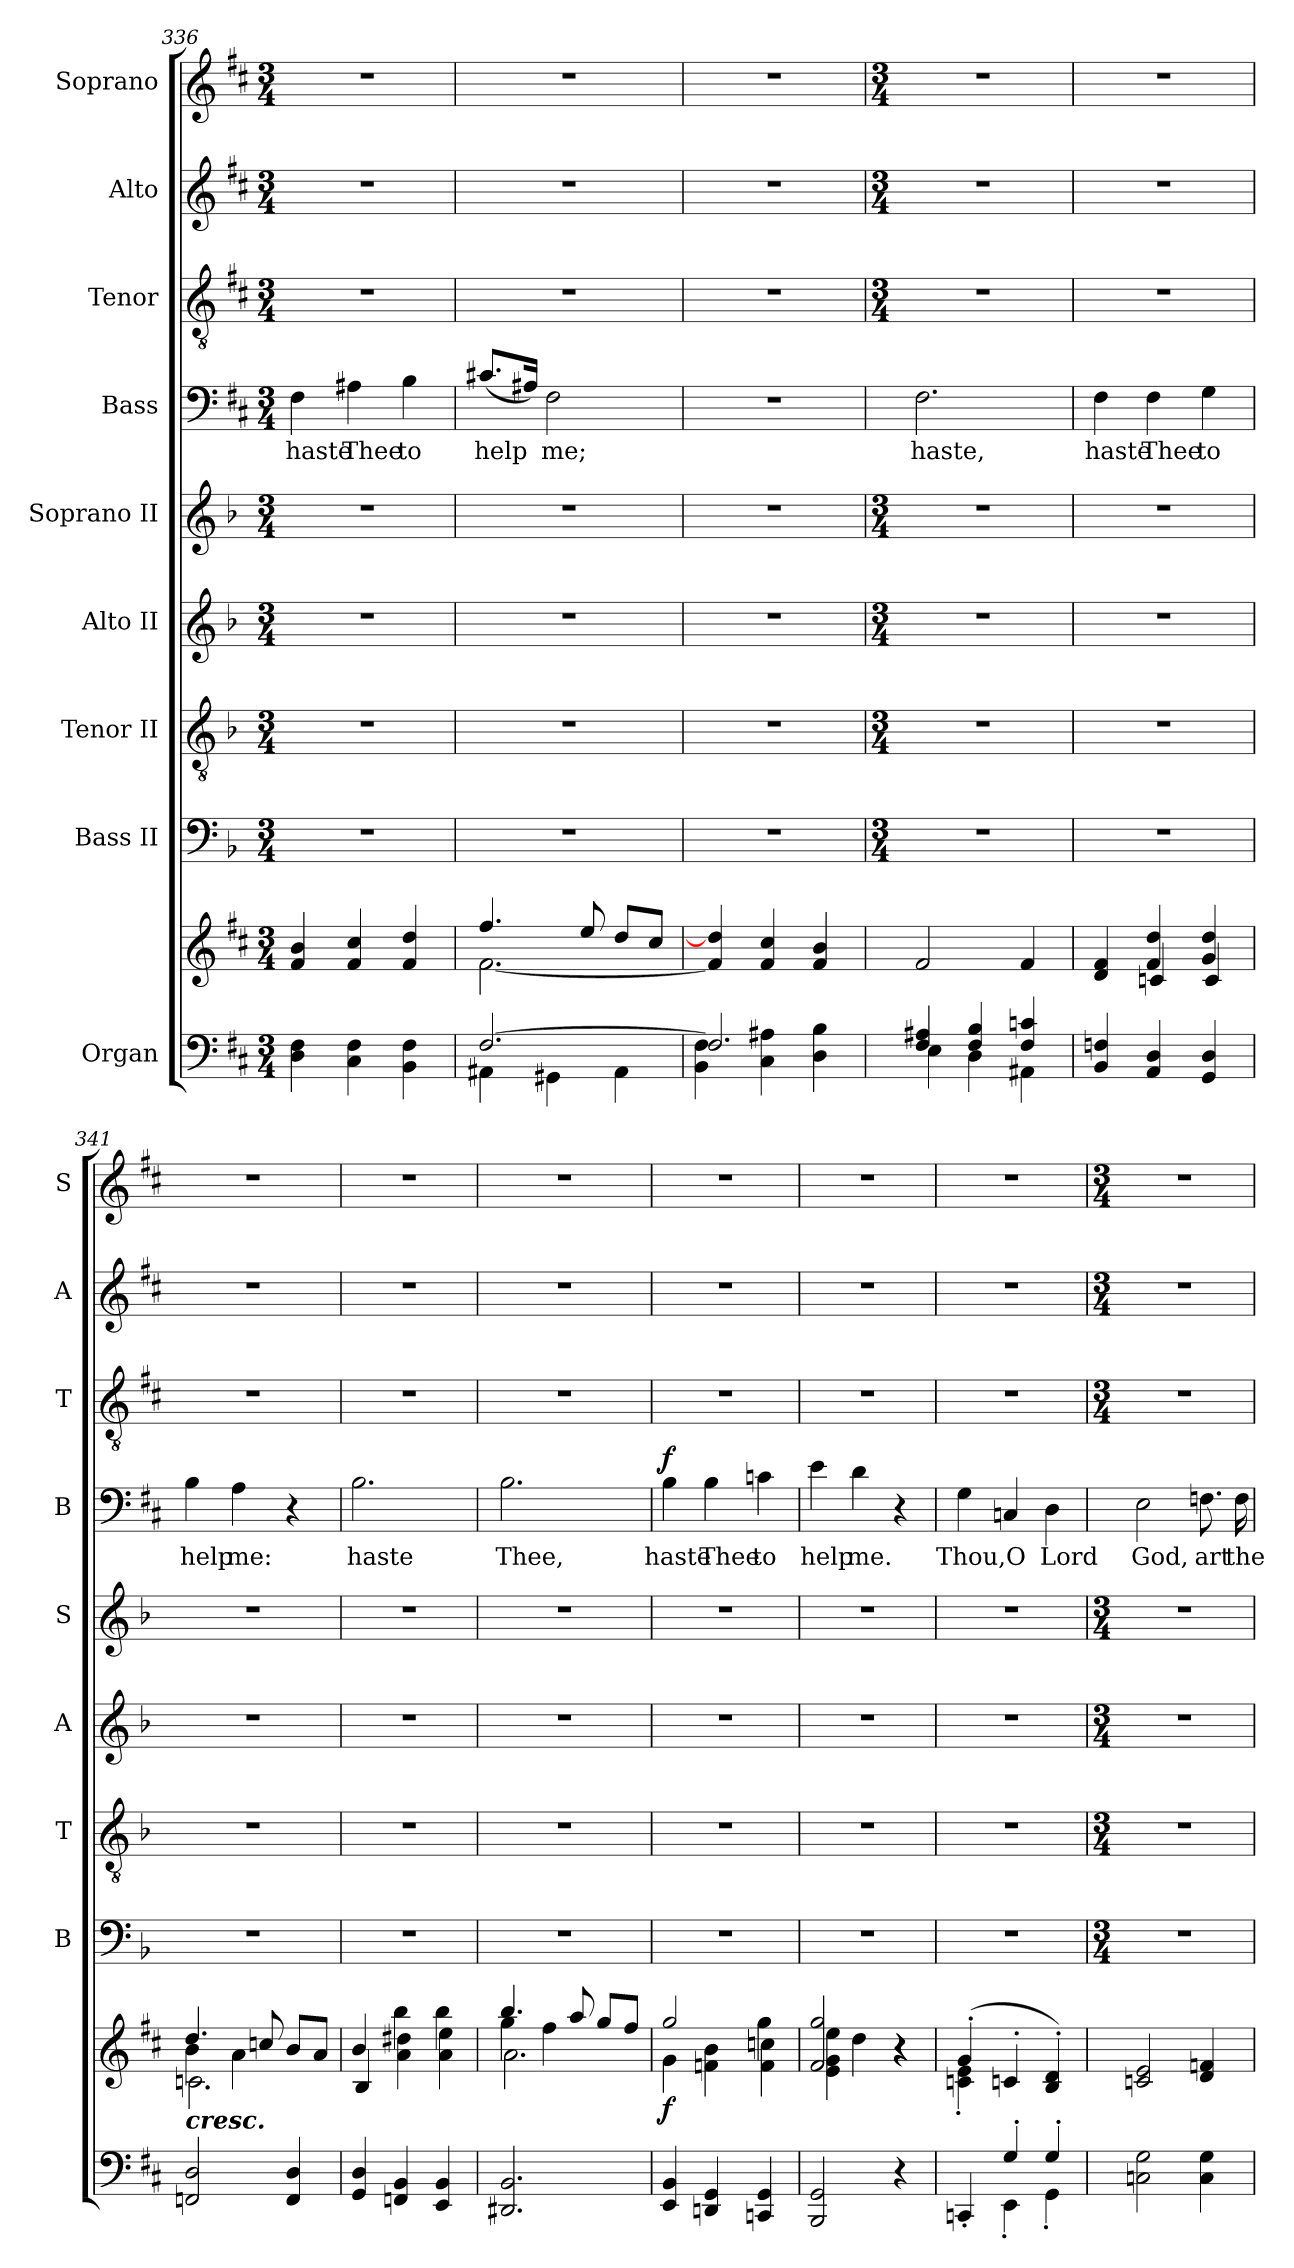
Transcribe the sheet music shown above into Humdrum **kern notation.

**kern	**kern	**dynam	**kern	**kern	**kern	**kern	**kern	**text	**dynam	**kern	**kern	**kern
*part9	*part9	*part9	*part8	*part7	*part6	*part5	*part4	*part4	*part4	*part3	*part2	*part1
*staff10	*staff9	*staff9/10	*staff8	*staff7	*staff6	*staff5	*staff4	*staff4	*staff4	*staff3	*staff2	*staff1
*I"Organ	*	*	*I"Bass II	*I"Tenor II	*I"Alto II	*I"Soprano II	*I"Bass	*	*	*I"Tenor	*I"Alto	*I"Soprano
*	*	*	*I'B	*I'T	*I'A	*I'S	*I'B	*	*	*I'T	*I'A	*I'S
*clefF4	*clefG2	*	*clefF4	*clefGv2	*clefG2	*clefG2	*clefF4	*	*	*clefGv2	*clefG2	*clefG2
*k[f#c#]	*k[f#c#]	*	*k[b-]	*k[b-]	*k[b-]	*k[b-]	*k[f#c#]	*	*	*k[f#c#]	*k[f#c#]	*k[f#c#]
*D:	*D:	*	*F:	*F:	*F:	*F:	*D:	*	*	*D:	*D:	*D:
*M3/4	*M3/4	*	*M3/4	*M3/4	*M3/4	*M3/4	*M3/4	*	*	*M3/4	*M3/4	*M3/4
=336	=336	=336	=336	=336	=336	=336	=336	=336	=336	=336	=336	=336
*^	*^	*	*	*	*	*	*	*	*	*	*	*
*	*	*	*^	*	*	*	*	*	*	*	*	*	*	*
!	!	!	!	!LO:N:vis=1	!	!	!	!	!	!	!LO:LY:b	!	!	!	!
4D\ 4F#\	2.ryy	4f#/ 4b/	2.ryy	2.ryy	.	2.r	2.r	2.r	2.r	4F#	haste	.	2.r	2.r	2.r
!	!	!	!	!	!	!	!	!	!	!	!LO:LY:b	!	!	!	!
4C#\ 4F#\	.	4f#/ 4cc#/	.	.	.	.	.	.	.	4A#X	Thee	.	.	.	.
!	!	!	!	!	!	!	!	!	!	!	!LO:LY:b	!	!	!	!
4BB\ 4F#\	.	4f#/ 4dd/	.	.	.	.	.	.	.	4B\	to	.	.	.	.
=337	=337	=337	=337	=337	=337	=337	=337	=337	=337	=337	=337	=337	=337	=337	=337
!	!	!	!	!LO:N:vis=1	!	!	!	!	!	!	!LO:LY:b	!	!	!	!
[2.F#/	4AA#X\	4.ff#/	[2.f#\	2.ryy	.	2.r	2.r	2.r	2.r	(>8.c#X\L	help	.	2.r	2.r	2.r
.	.	.	.	.	.	.	.	.	.	16A#X/J)	.	.	.	.	.
!	!	!	!	!	!	!	!	!	!	!	!LO:LY:b	!	!	!	!
.	4GG#X\	.	.	.	.	.	.	.	.	2F#	me;	.	.	.	.
.	.	8ee/	.	.	.	.	.	.	.	.	.	.	.	.	.
.	4AA#\	8dd/L	.	.	.	.	.	.	.	.	.	.	.	.	.
.	.	8cc#/J	.	.	.	.	.	.	.	.	.	.	.	.	.
=338	=338	=338	=338	=338	=338	=338	=338	=338	=338	=338	=338	=338	=338	=338	=338
!	!	!	!LO:N:vis=1	!	!	!	!	!	!	!LO:N:vis=1	!	!	!	!	!
2.F#/]	4BB\ 4F#\	2.ryy	2.ryy	4f#/] 4dd/]	.	2.r	2.r	2.r	2.r	2.r	.	.	2.r	2.r	2.r
.	4C#\ 4A#X\	.	.	4f#/ 4cc#/	.	.	.	.	.	.	.	.	.	.	.
.	4D\ 4B\	.	.	4f#/ 4b/	.	.	.	.	.	.	.	.	.	.	.
!!LO:LB:g=z
=339	=339	=339	=339	=339	=339	=339	=339	=339	=339	=339	=339	=339	=339	=339	=339
*	*	*	*	*	*	*M3/4	*M3/4	*M3/4	*M3/4	*	*	*	*M3/4	*M3/4	*M3/4
!	!	!	!	!	!	!	!	!	!	!	!LO:LY:b	!	!	!	!
4F#/ 4A#X/	4E\	2f#/	2ryy	2ryy	.	2.r	2.r	2.r	2.r	2.F#	haste,	.	2.r	2.r	2.r
4F#/ 4B/	4D\	.	.	.	.	.	.	.	.	.	.	.	.	.	.
4F#/ 4cn/	4AA#X\	4f#/	4ryy	4ryy	.	.	.	.	.	.	.	.	.	.	.
=340	=340	=340	=340	=340	=340	=340	=340	=340	=340	=340	=340	=340	=340	=340	=340
!	!	!	!	!	!	!	!	!	!	!	!LO:LY:b	!	!	!	!
4BB/ 4Fn/	2ryy	4d/ 4f#/	2ryy	4ryy	.	2.r	2.r	2.r	2.r	4F#	haste	.	2.r	2.r	2.r
!	!	!	!	!	!	!	!	!	!	!	!LO:LY:b	!	!	!	!
4AA/ 4D/	.	4f#/ 4dd/	.	4cn/	.	.	.	.	.	4F#	Thee	.	.	.	.
!	!	!	!	!	!	!	!	!	!	!	!LO:LY:b	!	!	!	!
4GG/ 4D/	4ryy	4g/ 4dd/	4ryy	4c/	.	.	.	.	.	4G	to	.	.	.	.
=341	=341	=341	=341	=341	=341	=341	=341	=341	=341	=341	=341	=341	=341	=341	=341
!	!	!LO:TX:b:Bi:t=cresc.	!	!	!	!	!	!	!	!	!	!	!	!	!
!	!	!	!	!	!	!	!	!	!	!	!LO:LY:b	!	!	!	!
2FFn/ 2D/	2ryy	4.dd/	4b\	2.cn\	.	2.r	2.r	2.r	2.r	4B\	help	.	2.r	2.r	2.r
!	!	!	!	!	!	!	!	!	!	!	!LO:LY:b	!	!	!	!
.	.	.	4a\	.	.	.	.	.	.	4A	me:	.	.	.	.
.	.	8ccn/	.	.	.	.	.	.	.	.	.	.	.	.	.
4FF/ 4D/	4ryy	8b/L	4ryy	.	.	.	.	.	.	4r	.	.	.	.	.
.	.	8a/J	.	.	.	.	.	.	.	.	.	.	.	.	.
=342	=342	=342	=342	=342	=342	=342	=342	=342	=342	=342	=342	=342	=342	=342	=342
!	!	!	!	!	!	!	!	!	!	!	!LO:LY:b	!	!	!	!
4GG/ 4D/	2ryy	4b/	2ryy	4B/	.	2.r	2.r	2.r	2.r	2.B\	haste	.	2.r	2.r	2.r
4FFn/ 4BB/	.	4bb\	.	4a\ 4dd#X\	.	.	.	.	.	.	.	.	.	.	.
4EE/ 4BB/	4ryy	4bb\	4ryy	4a\ 4ee\	.	.	.	.	.	.	.	.	.	.	.
=343	=343	=343	=343	=343	=343	=343	=343	=343	=343	=343	=343	=343	=343	=343	=343
!	!	!	!	!	!	!	!	!	!	!	!LO:LY:b	!	!	!	!
2.DD#X/ 2.BB/	2ryy	4.bb/	4gg\	2.a\	.	2.r	2.r	2.r	2.r	2.B\	Thee,	.	2.r	2.r	2.r
.	.	.	4ff#\	.	.	.	.	.	.	.	.	.	.	.	.
.	.	8aa/	.	.	.	.	.	.	.	.	.	.	.	.	.
.	4ryy	8gg/L	4ryy	.	.	.	.	.	.	.	.	.	.	.	.
.	.	8ff#/J	.	.	.	.	.	.	.	.	.	.	.	.	.
=344	=344	=344	=344	=344	=344	=344	=344	=344	=344	=344	=344	=344	=344	=344	=344
!	!	!	!	!	!LO:DY:b	!	!	!	!	!	!LO:LY:b	!LO:DY:b	!	!	!
4EE/ 4BB/	2ryy	2gg/	2ryy	4g\	f	2.r	2.r	2.r	2.r	4B	haste	f	2.r	2.r	2.r
!	!	!	!	!	!	!	!	!	!	!	!LO:LY:b	!	!	!	!
4DDn/ 4GG/	.	.	.	4fn\ 4b\	.	.	.	.	.	4B	Thee	.	.	.	.
!	!	!	!	!	!	!	!	!	!	!	!LO:LY:b	!	!	!	!
4CCn/ 4GG/	4ryy	4gg\	4ryy	4f\ 4ccn\	.	.	.	.	.	4cn	to	.	.	.	.
=345	=345	=345	=345	=345	=345	=345	=345	=345	=345	=345	=345	=345	=345	=345	=345
!	!	!	!	!	!	!	!	!	!	!	!LO:LY:b	!	!	!	!
2BBB/ 2GG/	2ryy	2f#/ 2gg/	4e\ 4g\ 4ee\	2ryy	.	2.r	2.r	2.r	2.r	4e	help	.	2.r	2.r	2.r
!	!	!	!	!	!	!	!	!	!	!	!LO:LY:b	!	!	!	!
.	.	.	4dd\	.	.	.	.	.	.	4d	me.	.	.	.	.
4r	4ryy	4r	4r	4r	.	.	.	.	.	4r	.	.	.	.	.
=346	=346	=346	=346	=346	=346	=346	=346	=346	=346	=346	=346	=346	=346	=346	=346
!	!	!	!	!LO:N:vis=1	!	!	!	!	!	!	!LO:LY:b	!	!	!	!
4CCn'/	4ryy	(>4g'/	4cn\' 4e\'	2.ryy	.	2.r	2.r	2.r	2.r	4G	Thou,	.	2.r	2.r	2.r
!	!	!	!	!	!	!	!	!	!	!	!LO:LY:b	!	!	!	!
4G'/	4EE'\	4cn'/	4ryy	.	.	.	.	.	.	4Cn	O	.	.	.	.
!	!	!	!	!	!	!	!	!	!	!	!LO:LY:b	!	!	!	!
4G'/	4GG'\	4B/' 4d/')	4ryy	.	.	.	.	.	.	4D	Lord	.	.	.	.
*	*	*v	*v	*v	*	*	*	*	*	*	*	*	*	*	*
!!LO:LB:g=z
=347	=347	=347	=347	=347	=347	=347	=347	=347	=347	=347	=347	=347	=347
*	*	*	*	*M3/4	*M3/4	*M3/4	*M3/4	*	*	*	*M3/4	*M3/4	*M3/4
*	*	*^	*	*	*	*	*	*	*	*	*	*	*
!	!	!	!	!	!	!	!	!	!	!LO:LY:b	!	!	!	!
2Cn\ 2G\	2ryy	2cn/ 2e/	2ryy	.	2.r	2.r	2.r	2.r	2E	God,	.	2.r	2.r	2.r
!	!	!	!	!	!	!	!	!	!	!LO:LY:b	!	!	!	!
4C\ 4G\	4ryy	4d/ 4fn/	4ryy	.	.	.	.	.	8.Fn	art	.	.	.	.
!	!	!	!	!	!	!	!	!	!	!LO:LY:b	!	!	!	!
.	.	.	.	.	.	.	.	.	16F	the	.	.	.	.
*v	*v	*	*	*	*	*	*	*	*	*	*	*	*	*
*	*v	*v	*	*	*	*	*	*	*	*	*	*	*
=	=	=	=	=	=	=	=	=	=	=	=	=
*-	*-	*-	*-	*-	*-	*-	*-	*-	*-	*-	*-	*-
